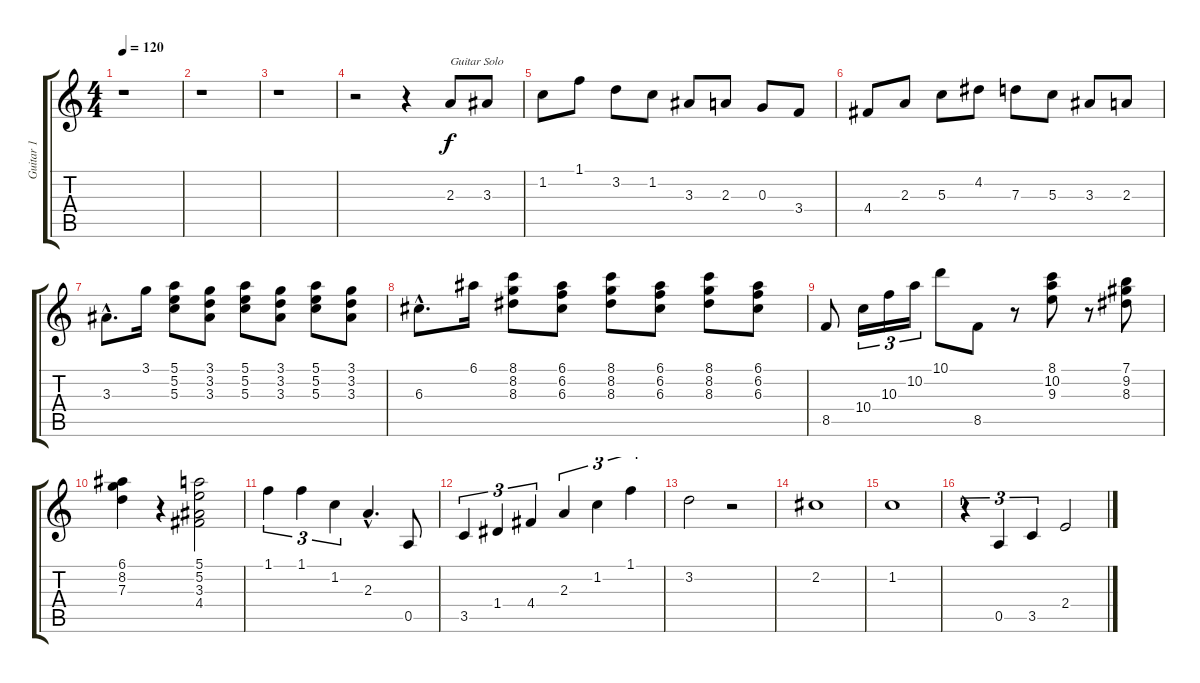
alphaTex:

\track ("Guitar 1" "Guitar 1") {instrument acousticguitarnylon}
\staff {score tabs}
\tuning (E4 B3 G3 D3 A2 E2) {hide}
\ts (4 4)
\tempo 120
\clef g2
\ks c
r.1{dy f} |
r.1 |
r.1 |
r.2 r.4 2.3.8{txt "Guitar Solo"} 3.3.8 |
1.2.8 1.1.8 3.2.8 1.2.8 3.3.8 2.3.8 0.3.8 3.4.8 |
4.4.8 2.3.8 5.3.8 4.2.8 7.3.8 5.3.8 3.3.8 2.3.8 |
3.3{hac}.8{d} 3.1.16 (5.1 5.2 5.3).8 (3.1 3.2 3.3).8 (5.1 5.2 5.3).8 (3.1 3.2 3.3).8 (5.1 5.2 5.3).8 (3.1 3.2 3.3).8 |
6.3{hac}.8{d} 6.1.16 (8.1 8.2 8.3).8 (6.1 6.2 6.3).8 (8.1 8.2 8.3).8 (6.1 6.2 6.3).8 (8.1 8.2 8.3).8 (6.1 6.2 6.3).8 |
8.5.8 10.4.16{tu (3 2)} 10.3.16{tu (3 2)} 10.2.16{tu (3 2)} 10.1.8 8.5.8 r.8 (8.1 10.2 9.3).8 r.8 (7.1 9.2 8.3).8 |
(6.1 8.2 7.3).4 r.4 (5.1 5.2 3.3 4.4).2 |
1.1.4{tu (3 2)} 1.1.4{tu (3 2)} 1.2.4{tu (3 2)} 2.3{hac}.4{d} 0.5.8 |
3.5.4{tu (3 2)} 1.4.4{tu (3 2)} 4.4.4{tu (3 2)} 2.3.4{tu (3 2)} 1.2.4{tu (3 2)} 1.1.4{tu (3 2)} |
3.2.2 r.2 |
2.2.1 |
1.2.1 |
r.4{tu (3 2)} 0.5.4{tu (3 2)} 3.5.4{tu (3 2)} 2.4.2
